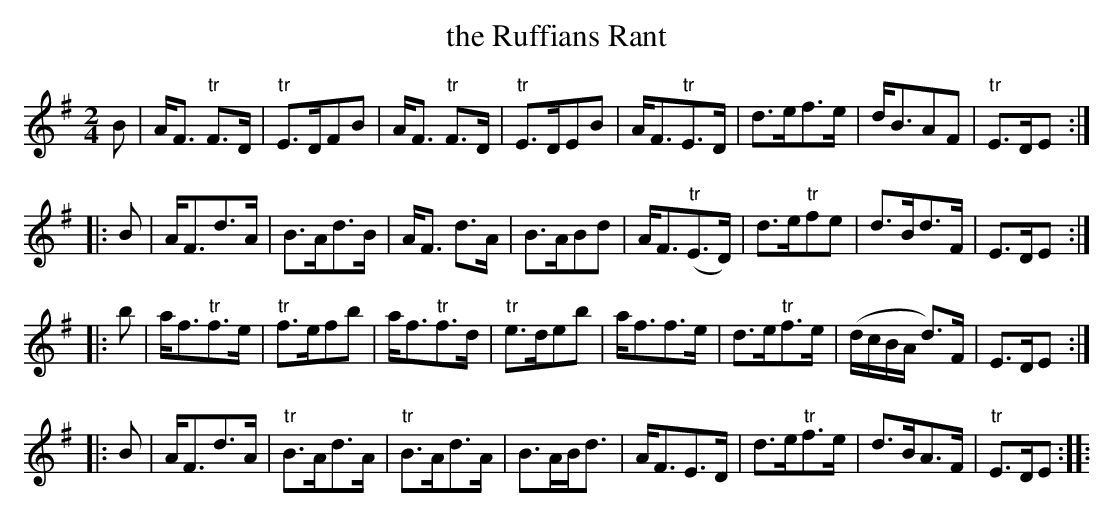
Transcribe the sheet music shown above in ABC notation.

X:1
T:the Ruffians Rant
L:1/8
M:2/4
K:E minor
B|\
A<F "tr"F>D| "tr"E>DFB| A<F "tr"F>D| "tr"E>DEB|\
A<F"tr"E>D| d>ef>e| d<BAF| "tr"E>DE::
B|\
A<Fd>A| B>Ad>B| A<F d>A| B>ABd|\
A<F("tr"E>D)| d>e"tr"fe| d>Bd>F| E>DE::
b|\
a<f"tr"f>e| "tr"f>efb| a<f"tr"f>d| "tr"e>deb|\
a<ff>e| d>e"tr"f>e| (d/c/B/A/ d3/)F/| E>DE::
B|\
A<Fd>A| "tr"B>Ad>A| "tr"B>Ad>A| B>AB<d|\
A<FE>D| d>e"tr"f>e| d>BA>F| "tr"E>DE::
